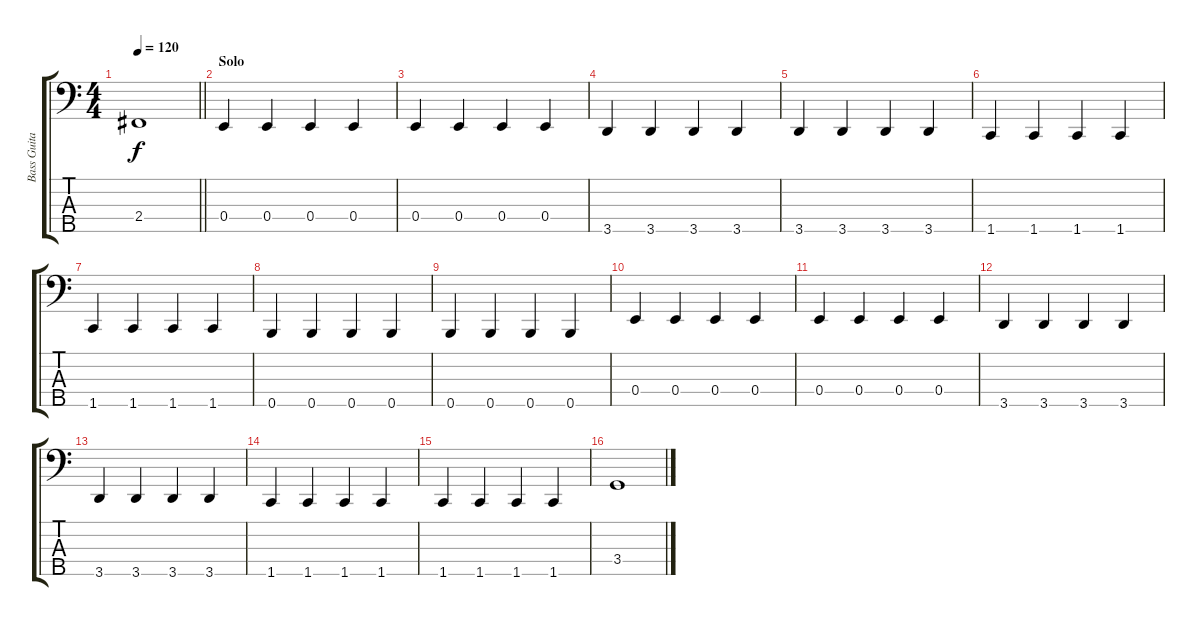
\track ("Bass Guitar" "Bass Guita") {instrument electricbasspick}
\staff {score tabs}
\tuning (G2 D2 A1 E1 B0) {hide}
\ts (4 4)
\tempo 120
\clef f4
\barLineRight lightlight
\ks c
2.4.1{dy f} |
\section ("" "Solo")
0.4.4 0.4.4 0.4.4 0.4.4 |
0.4.4 0.4.4 0.4.4 0.4.4 |
3.5.4 3.5.4 3.5.4 3.5.4 |
3.5.4 3.5.4 3.5.4 3.5.4 |
1.5.4 1.5.4 1.5.4 1.5.4 |
1.5.4 1.5.4 1.5.4 1.5.4 |
0.5.4 0.5.4 0.5.4 0.5.4 |
0.5.4 0.5.4 0.5.4 0.5.4 |
0.4.4 0.4.4 0.4.4 0.4.4 |
0.4.4 0.4.4 0.4.4 0.4.4 |
3.5.4 3.5.4 3.5.4 3.5.4 |
3.5.4 3.5.4 3.5.4 3.5.4 |
1.5.4 1.5.4 1.5.4 1.5.4 |
1.5.4 1.5.4 1.5.4 1.5.4 |
3.4.1
